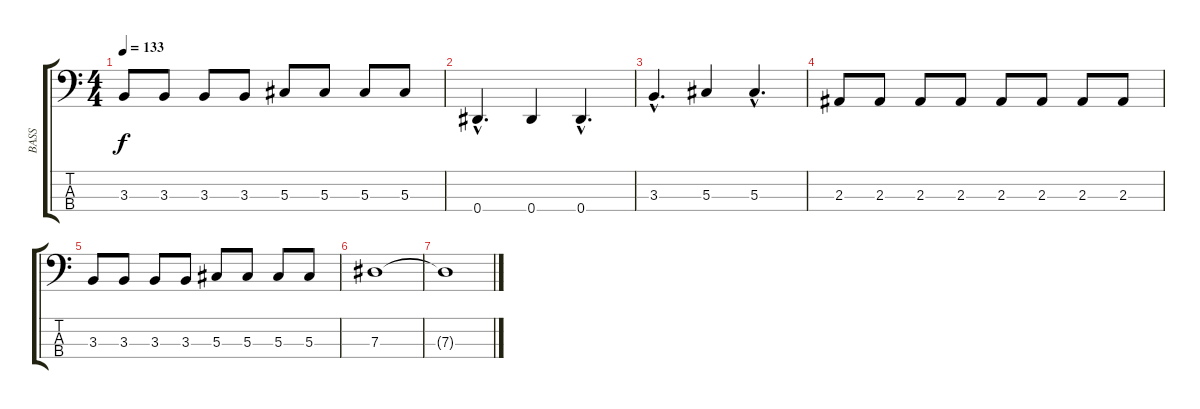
\track ("BASS" "BASS") {instrument electricbassfinger}
\staff {score tabs}
\tuning (Gb2 Db2 Ab1 Eb1) {hide}
\ts (4 4)
\tempo 133
\clef f4
\ks c
3.3.8{dy f} 3.3.8 3.3.8 3.3.8 5.3.8 5.3.8 5.3.8 5.3.8 |
0.4{hac}.4{d} 0.4.4 0.4{hac}.4{d} |
3.3{hac}.4{d} 5.3.4 5.3{hac}.4{d} |
2.3.8 2.3.8 2.3.8 2.3.8 2.3.8 2.3.8 2.3.8 2.3.8 |
3.3.8 3.3.8 3.3.8 3.3.8 5.3.8 5.3.8 5.3.8 5.3.8 |
7.3.1{volume 0} |
7.3{t}.1
